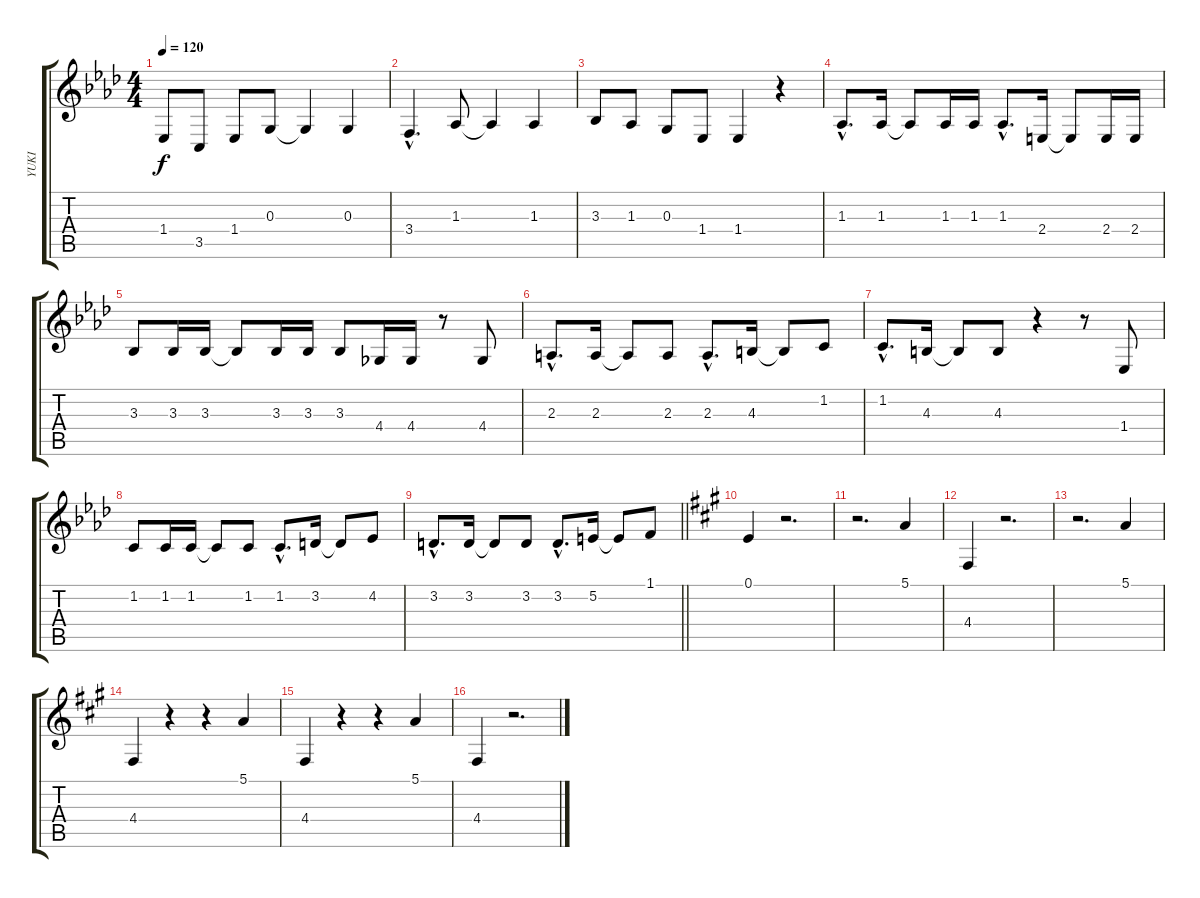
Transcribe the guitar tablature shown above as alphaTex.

\track ("YUKI" "YUKI") {instrument sopranosax}
\staff {score tabs}
\tuning (E4 B3 G3 D3 A2 E2) {hide}
\ts (4 4)
\tempo 120
\clef g2
\ks ab
1.4.8{dy f} 3.5.8 1.4.8 0.3.8 0.3{t}.4 0.3.4 |
3.4{hac}.4{d} 1.3.8 1.3{t}.4 1.3.4 |
3.3.8 1.3.8 0.3.8 1.4.8 1.4.4 r.4 |
1.3{hac}.8{d} 1.3.16 1.3{t}.8 1.3.16 1.3.16 1.3{hac}.8{d} 2.4.16 2.4{t}.8 2.4.16 2.4.16 |
3.3.8 3.3.16 3.3.16 3.3{t}.8 3.3.16 3.3.16 3.3.8 4.4.16 4.4.16 r.8 4.4.8 |
2.3{hac}.8{d} 2.3.16 2.3{t}.8 2.3.8 2.3{hac}.8{d} 4.3.16 4.3{t}.8 1.2.8 |
1.2{hac}.8{d} 4.3.16 4.3{t}.8 4.3.8 r.4 r.8 1.4.8 |
1.2.8 1.2.16 1.2.16 1.2{t}.8 1.2.8 1.2{hac}.8{d} 3.2.16 3.2{t}.8 4.2.8 |
\barLineRight lightlight
3.2{hac}.8{d} 3.2.16 3.2{t}.8 3.2.8 3.2{hac}.8{d} 5.2.16 5.2{t}.8 1.1.8 |
\ks a
0.1.4 r.2{d} |
r.2{d} 5.1.4 |
4.4.4 r.2{d} |
r.2{d} 5.1.4 |
4.4.4 r.4 r.4 5.1.4 |
4.4.4 r.4 r.4 5.1.4 |
4.4.4 r.2{d}
